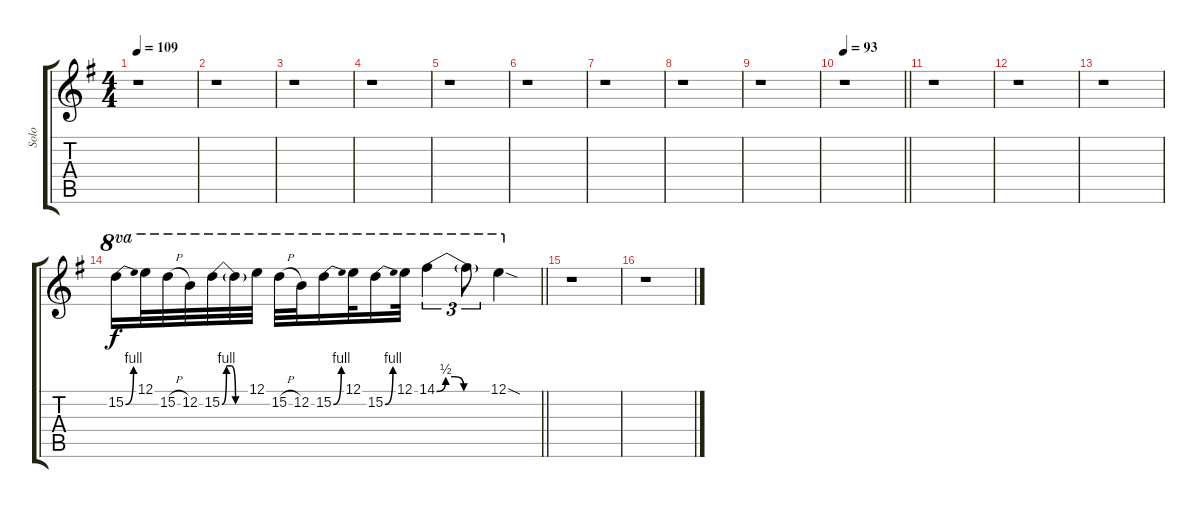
\track ("Solo" "Solo") {instrument overdrivenguitar}
\staff {score tabs}
\tuning (E4 B3 G3 D3 A2 E2) {hide}
\ts (4 4)
\tempo 109
\clef g2
\ks g
r.1{dy f} |
r.1 |
r.1 |
r.1 |
r.1 |
r.1 |
r.1 |
r.1 |
r.1 |
\tempo 93
\barLineRight lightlight
r.1 |
r.1 |
r.1 |
r.1 |
\barLineRight lightlight
15.2{be (bend 0 0 60 4)}.16{ot 8va} 12.1.32{ot 8va} 15.2{h}.32{ot 8va} 12.2.32{ot 8va} 15.2{be (custom 0 0 10 4 20 4 30 0 60 0)}.32{ot 8va} 15.2{t}.32{ot 8va} 12.1.32{ot 8va} 15.2{h}.32{ot 8va} 12.2.32{ot 8va} 15.2{be (bend 0 0 60 4)}.16{ot 8va} 12.1.32{ot 8va} 15.2{be (bend 0 0 60 4)}.16{ot 8va} 12.1.32{ot 8va} 14.1{be (custom 0 0 10 2 20 2 30 0 60 0)}.4{tu (3 2) ot 8va} 14.1{t}.8{tu (3 2) ot 8va} 12.1{sod}.4{ot 8va} |
r.1 |
r.1
